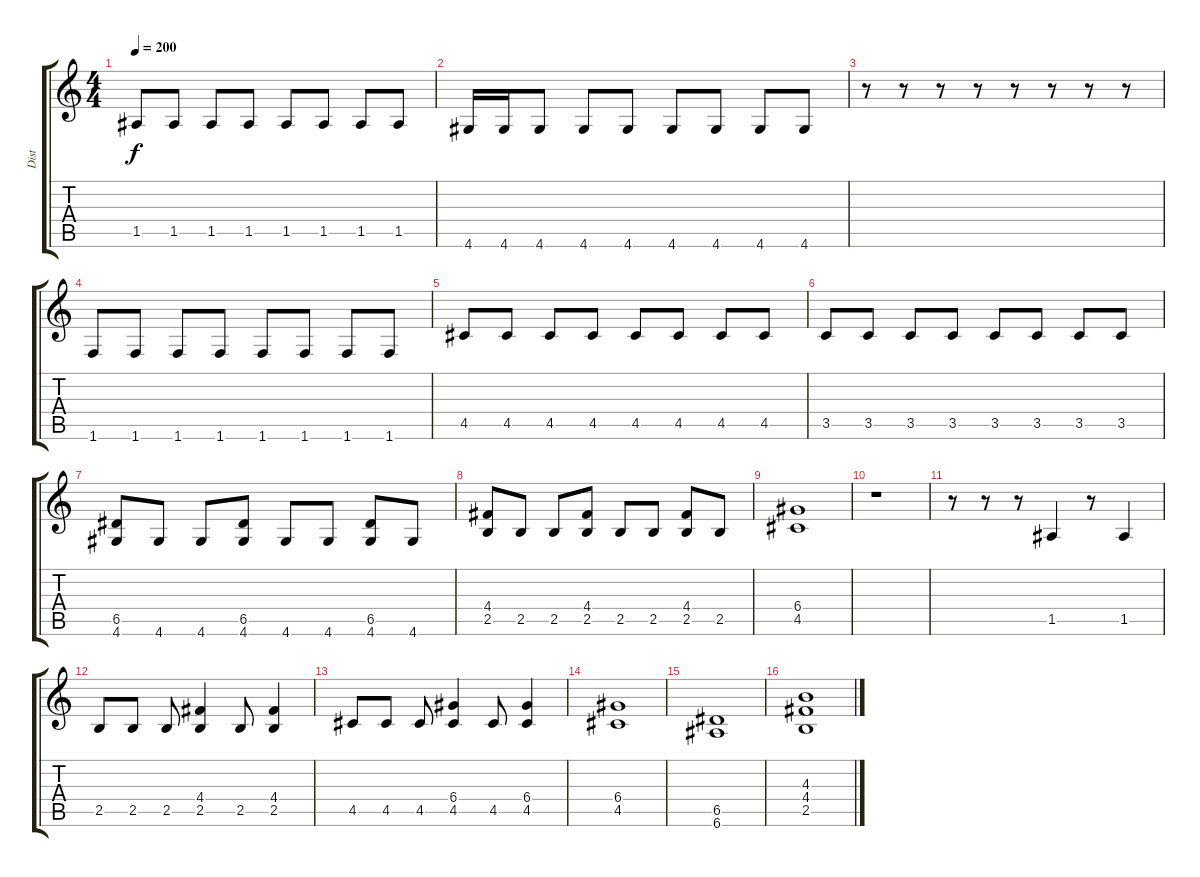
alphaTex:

\track ("Dist" "Dist") {instrument overdrivenguitar}
\staff {score tabs}
\tuning (E4 B3 G3 D3 A2 E2) {hide}
\ts (4 4)
\tempo 200
\clef g2
\ks c
1.5.8{dy f} 1.5.8 1.5.8 1.5.8 1.5.8 1.5.8 1.5.8 1.5.8 |
4.6.16 4.6.16 4.6.8 4.6.8 4.6.8 4.6.8 4.6.8 4.6.8 4.6.8 |
r.8 r.8 r.8 r.8 r.8 r.8 r.8 r.8 |
1.6.8 1.6.8 1.6.8 1.6.8 1.6.8 1.6.8 1.6.8 1.6.8 |
4.5.8 4.5.8 4.5.8 4.5.8 4.5.8 4.5.8 4.5.8 4.5.8 |
3.5.8 3.5.8 3.5.8 3.5.8 3.5.8 3.5.8 3.5.8 3.5.8 |
(6.5 4.6).8 4.6.8 4.6.8 (6.5 4.6).8 4.6.8 4.6.8 (6.5 4.6).8 4.6.8 |
(4.4 2.5).8 2.5.8 2.5.8 (4.4 2.5).8 2.5.8 2.5.8 (4.4 2.5).8 2.5.8 |
(6.4 4.5).1 |
r.1 |
r.8 r.8 r.8 1.5.4 r.8 1.5.4 |
2.5.8 2.5.8 2.5.8 (4.4 2.5).4 2.5.8 (4.4 2.5).4 |
4.5.8 4.5.8 4.5.8 (6.4 4.5).4 4.5.8 (6.4 4.5).4 |
(6.4 4.5).1 |
(6.5 6.6).1 |
(4.3 4.4 2.5).1
